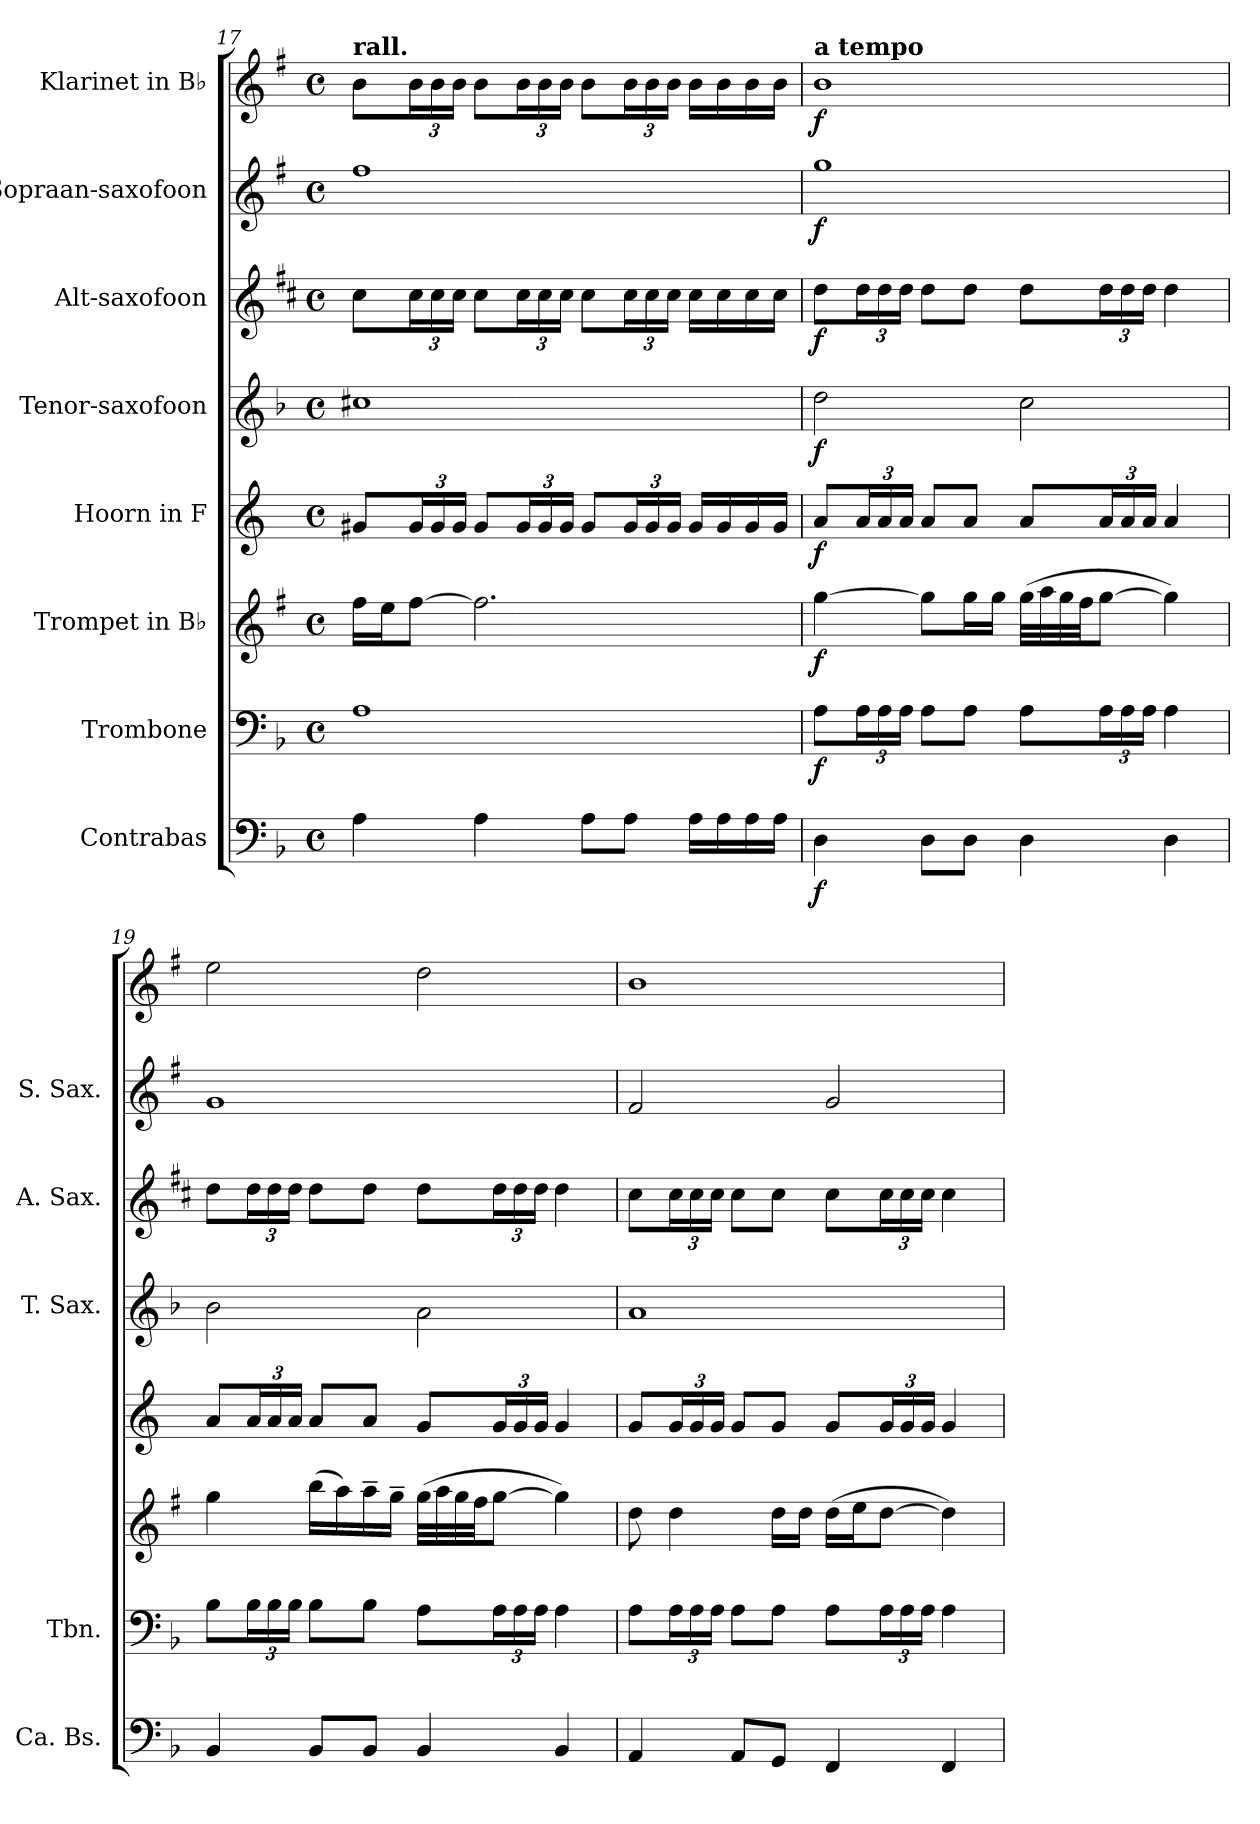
**kern	**dynam	**kern	**dynam	**kern	**dynam	**kern	**dynam	**kern	**dynam	**kern	**dynam	**kern	**dynam	**kern	**dynam
*part8	*part8	*part7	*part7	*part6	*part6	*part5	*part5	*part4	*part4	*part3	*part3	*part2	*part2	*part1	*part1
*staff8	*staff8	*staff7	*staff7	*staff6	*staff6	*staff5	*staff5	*staff4	*staff4	*staff3	*staff3	*staff2	*staff2	*staff1	*staff1
*I"Contrabas	*	*I"Trombone	*	*I"Trompet in B♭	*	*I"Hoorn in F	*	*I"Tenor-saxofoon	*	*I"Alt-saxofoon	*	*I"Sopraan-saxofoon	*	*I"Klarinet in B♭	*
*I'Ca. Bs.	*	*I'Tbn.	*	*	*	*	*	*I'T. Sax.	*	*I'A. Sax.	*	*I'S. Sax.	*	*	*
*clefF4	*	*clefF4	*	*clefG2	*	*clefG2	*	*clefG2	*	*clefG2	*	*clefG2	*	*clefG2	*
*ITrd7c12	*	*	*	*ITrd1c2	*	*ITrd4c7	*	*ITrd8c14	*	*ITrd5c9	*	*ITrd1c2	*	*ITrd1c2	*
*k[b-]	*	*k[b-]	*	*k[b-]	*	*k[b-]	*	*k[b-]	*	*k[b-]	*	*k[b-]	*	*k[b-]	*
*M4/4	*	*M4/4	*	*M4/4	*	*M4/4	*	*M4/4	*	*M4/4	*	*M4/4	*	*M4/4	*
*met(c)	*	*met(c)	*	*met(c)	*	*met(c)	*	*met(c)	*	*met(c)	*	*met(c)	*	*met(c)	*
=17	=17	=17	=17	=17	=17	=17	=17	=17	=17	=17	=17	=17	=17	=17	=17
!	!	!	!	!	!	!	!	!	!	!	!	!	!	!LO:TX:a:B:t=rall.	!
4AA\	.	1A	.	16ee\LL	.	8c#X/L	.	1c#X	.	8e\L	.	1ee	.	8a\L	.
.	.	.	.	16dd\J	.	.	.	.	.	.	.	.	.	.	.
*	*	*	*	*	*	*Xbrackettup	*	*	*	*Xbrackettup	*	*	*	*Xbrackettup	*
.	.	.	.	[8ee\J	.	24c#/L	.	.	.	24e\L	.	.	.	24a\L	.
.	.	.	.	.	.	24c#/	.	.	.	24e\	.	.	.	24a\	.
.	.	.	.	.	.	24c#/JJ	.	.	.	24e\JJ	.	.	.	24a\JJ	.
*	*	*	*	*	*	*	*	*	*	*	*	*	*	*MM50	*
4AA\	.	.	.	2.ee\]	.	8c#/L	.	.	.	8e\L	.	.	.	8a\L	.
.	.	.	.	.	.	24c#/L	.	.	.	24e\L	.	.	.	24a\L	.
.	.	.	.	.	.	24c#/	.	.	.	24e\	.	.	.	24a\	.
.	.	.	.	.	.	24c#/JJ	.	.	.	24e\JJ	.	.	.	24a\JJ	.
*	*	*	*	*	*	*	*	*	*	*	*	*	*	*MM45	*
8AA\L	.	.	.	.	.	8c#/L	.	.	.	8e\L	.	.	.	8a\L	.
8AA\J	.	.	.	.	.	24c#/L	.	.	.	24e\L	.	.	.	24a\L	.
.	.	.	.	.	.	24c#/	.	.	.	24e\	.	.	.	24a\	.
.	.	.	.	.	.	24c#/JJ	.	.	.	24e\JJ	.	.	.	24a\JJ	.
*	*	*	*	*	*	*	*	*	*	*	*	*	*	*MM40	*
16AA\LL	.	.	.	.	.	16c#/LL	.	.	.	16e\LL	.	.	.	16a\LL	.
16AA\	.	.	.	.	.	16c#/	.	.	.	16e\	.	.	.	16a\	.
16AA\	.	.	.	.	.	16c#/	.	.	.	16e\	.	.	.	16a\	.
16AA\JJ	.	.	.	.	.	16c#/JJ	.	.	.	16e\JJ	.	.	.	16a\JJ	.
=18	=18	=18	=18	=18	=18	=18	=18	=18	=18	=18	=18	=18	=18	=18	=18
!!LO:REH:place=s1:a:B:fs=14:t=E
!	!	!	!	!	!	!	!	!	!	!	!	!	!	!LO:TX:a:B:t=a tempo	!
!	!LO:DY:b	!	!LO:DY:b	!	!LO:DY:b	!	!LO:DY:b	!	!LO:DY:b	!	!LO:DY:b	!	!LO:DY:b	!	!LO:DY:b
4DD\	f	8A\L	f	[4ff\	f	8d/L	f	2d\	f	8f\L	f	1ff	f	1a	f
*	*	*Xbrackettup	*	*	*	*	*	*	*	*	*	*	*	*	*
.	.	24A\L	.	.	.	24d/L	.	.	.	24f\L	.	.	.	.	.
.	.	24A\	.	.	.	24d/	.	.	.	24f\	.	.	.	.	.
.	.	24A\JJ	.	.	.	24d/JJ	.	.	.	24f\JJ	.	.	.	.	.
8DD\L	.	8A\L	.	8ff\L]	.	8d/L	.	.	.	8f\L	.	.	.	.	.
8DD\J	.	8A\J	.	16ff\L	.	8d/J	.	.	.	8f\J	.	.	.	.	.
.	.	.	.	16ff\JJ	.	.	.	.	.	.	.	.	.	.	.
4DD\	.	8A\L	.	(32ff\LLL	.	8d/L	.	2c\	.	8f\L	.	.	.	.	.
.	.	.	.	32gg\	.	.	.	.	.	.	.	.	.	.	.
.	.	.	.	32ff\	.	.	.	.	.	.	.	.	.	.	.
.	.	.	.	32ee\JJ	.	.	.	.	.	.	.	.	.	.	.
.	.	24A\L	.	[8ff\J	.	24d/L	.	.	.	24f\L	.	.	.	.	.
.	.	24A\	.	.	.	24d/	.	.	.	24f\	.	.	.	.	.
.	.	24A\JJ	.	.	.	24d/JJ	.	.	.	24f\JJ	.	.	.	.	.
4DD\	.	4A\	.	4ff\])	.	4d/	.	.	.	4f\	.	.	.	.	.
!!LO:PB:g=z
=19	=19	=19	=19	=19	=19	=19	=19	=19	=19	=19	=19	=19	=19	=19	=19
4BBB-/	.	8B-\L	.	4ff\	.	8d/L	.	2B-\	.	8f\L	.	1f	.	2dd\	.
.	.	24B-\L	.	.	.	24d/L	.	.	.	24f\L	.	.	.	.	.
.	.	24B-\	.	.	.	24d/	.	.	.	24f\	.	.	.	.	.
.	.	24B-\JJ	.	.	.	24d/JJ	.	.	.	24f\JJ	.	.	.	.	.
8BBB-/L	.	8B-\L	.	(16aa\LL	.	8d/L	.	.	.	8f\L	.	.	.	.	.
.	.	.	.	16gg\)	.	.	.	.	.	.	.	.	.	.	.
8BBB-/J	.	8B-\J	.	16gg~\	.	8d/J	.	.	.	8f\J	.	.	.	.	.
.	.	.	.	16ff~\JJ	.	.	.	.	.	.	.	.	.	.	.
4BBB-/	.	8A\L	.	(32ff\LLL	.	8c/L	.	2A\	.	8f\L	.	.	.	2cc\	.
.	.	.	.	32gg\	.	.	.	.	.	.	.	.	.	.	.
.	.	.	.	32ff\	.	.	.	.	.	.	.	.	.	.	.
.	.	.	.	32ee\JJ	.	.	.	.	.	.	.	.	.	.	.
.	.	24A\L	.	[8ff\J	.	24c/L	.	.	.	24f\L	.	.	.	.	.
.	.	24A\	.	.	.	24c/	.	.	.	24f\	.	.	.	.	.
.	.	24A\JJ	.	.	.	24c/JJ	.	.	.	24f\JJ	.	.	.	.	.
4BBB-/	.	4A\	.	4ff\])	.	4c/	.	.	.	4f\	.	.	.	.	.
=20	=20	=20	=20	=20	=20	=20	=20	=20	=20	=20	=20	=20	=20	=20	=20
4AAA/	.	8A\L	.	8cc\	.	8c/L	.	1A	.	8e\L	.	2e/	.	1a	.
.	.	24A\L	.	4cc\	.	24c/L	.	.	.	24e\L	.	.	.	.	.
.	.	24A\	.	.	.	24c/	.	.	.	24e\	.	.	.	.	.
.	.	24A\JJ	.	.	.	24c/JJ	.	.	.	24e\JJ	.	.	.	.	.
8AAA/L	.	8A\L	.	.	.	8c/L	.	.	.	8e\L	.	.	.	.	.
8GGG/J	.	8A\J	.	16cc\LL	.	8c/J	.	.	.	8e\J	.	.	.	.	.
.	.	.	.	16cc\JJ	.	.	.	.	.	.	.	.	.	.	.
4FFF/	.	8A\L	.	(16cc\LL	.	8c/L	.	.	.	8e\L	.	2f/	.	.	.
.	.	.	.	16dd\J	.	.	.	.	.	.	.	.	.	.	.
.	.	24A\L	.	[8cc\J	.	24c/L	.	.	.	24e\L	.	.	.	.	.
.	.	24A\	.	.	.	24c/	.	.	.	24e\	.	.	.	.	.
.	.	24A\JJ	.	.	.	24c/JJ	.	.	.	24e\JJ	.	.	.	.	.
4FFF/	.	4A\	.	4cc\])	.	4c/	.	.	.	4e\	.	.	.	.	.
=	=	=	=	=	=	=	=	=	=	=	=	=	=	=	=
*-	*-	*-	*-	*-	*-	*-	*-	*-	*-	*-	*-	*-	*-	*-	*-
